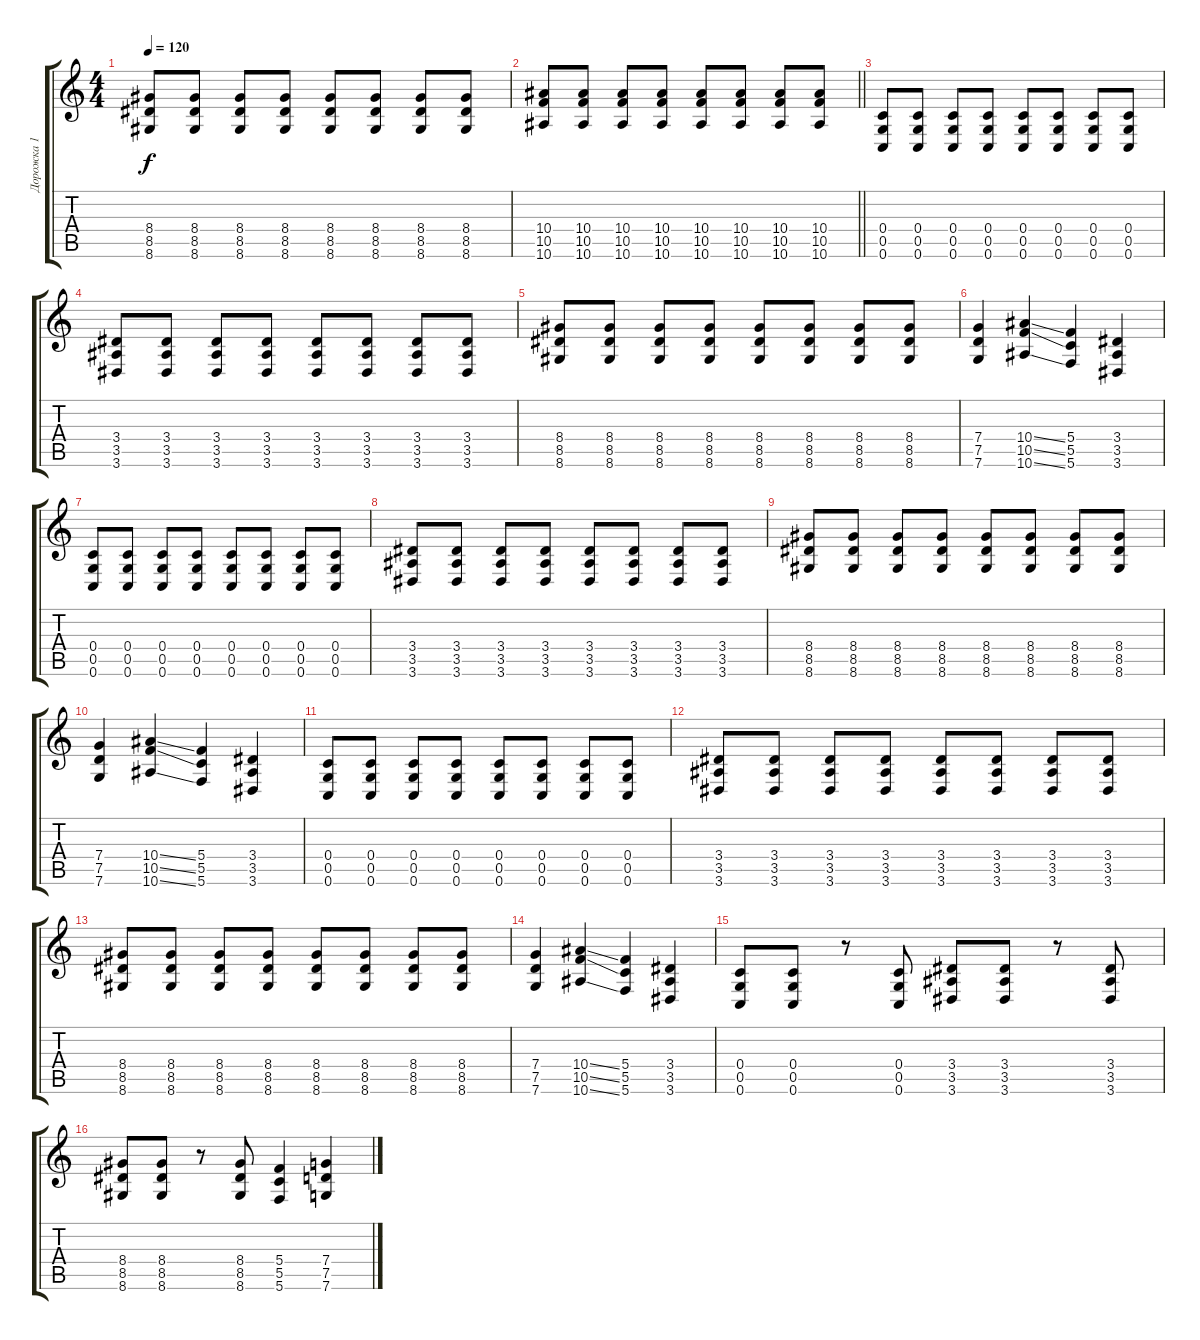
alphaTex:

\track ("Дорожка 1" "Дорожка 1") {instrument distortionguitar}
\staff {score tabs}
\tuning (D4 A3 F3 C3 G2 C2) {hide}
\ts (4 4)
\tempo 120
\clef g2
\ks c
(8.4 8.5 8.6).8{dy f} (8.4 8.5 8.6).8 (8.4 8.5 8.6).8 (8.4 8.5 8.6).8 (8.4 8.5 8.6).8 (8.4 8.5 8.6).8 (8.4 8.5 8.6).8 (8.4 8.5 8.6).8 |
\barLineRight lightlight
(10.4 10.5 10.6).8 (10.4 10.5 10.6).8 (10.4 10.5 10.6).8 (10.4 10.5 10.6).8 (10.4 10.5 10.6).8 (10.4 10.5 10.6).8 (10.4 10.5 10.6).8 (10.4 10.5 10.6).8 |
(0.4 0.5 0.6).8 (0.4 0.5 0.6).8 (0.4 0.5 0.6).8 (0.4 0.5 0.6).8 (0.4 0.5 0.6).8 (0.4 0.5 0.6).8 (0.4 0.5 0.6).8 (0.4 0.5 0.6).8 |
(3.4 3.5 3.6).8 (3.4 3.5 3.6).8 (3.4 3.5 3.6).8 (3.4 3.5 3.6).8 (3.4 3.5 3.6).8 (3.4 3.5 3.6).8 (3.4 3.5 3.6).8 (3.4 3.5 3.6).8 |
(8.4 8.5 8.6).8 (8.4 8.5 8.6).8 (8.4 8.5 8.6).8 (8.4 8.5 8.6).8 (8.4 8.5 8.6).8 (8.4 8.5 8.6).8 (8.4 8.5 8.6).8 (8.4 8.5 8.6).8 |
(7.4 7.5 7.6).4 (10.4{ss} 10.5{ss} 10.6{ss}).4 (5.4 5.5 5.6).4 (3.4 3.5 3.6).4 |
(0.4 0.5 0.6).8 (0.4 0.5 0.6).8 (0.4 0.5 0.6).8 (0.4 0.5 0.6).8 (0.4 0.5 0.6).8 (0.4 0.5 0.6).8 (0.4 0.5 0.6).8 (0.4 0.5 0.6).8 |
(3.4 3.5 3.6).8 (3.4 3.5 3.6).8 (3.4 3.5 3.6).8 (3.4 3.5 3.6).8 (3.4 3.5 3.6).8 (3.4 3.5 3.6).8 (3.4 3.5 3.6).8 (3.4 3.5 3.6).8 |
(8.4 8.5 8.6).8 (8.4 8.5 8.6).8 (8.4 8.5 8.6).8 (8.4 8.5 8.6).8 (8.4 8.5 8.6).8 (8.4 8.5 8.6).8 (8.4 8.5 8.6).8 (8.4 8.5 8.6).8 |
(7.4 7.5 7.6).4 (10.4{ss} 10.5{ss} 10.6{ss}).4 (5.4 5.5 5.6).4 (3.4 3.5 3.6).4 |
(0.4 0.5 0.6).8 (0.4 0.5 0.6).8 (0.4 0.5 0.6).8 (0.4 0.5 0.6).8 (0.4 0.5 0.6).8 (0.4 0.5 0.6).8 (0.4 0.5 0.6).8 (0.4 0.5 0.6).8 |
(3.4 3.5 3.6).8 (3.4 3.5 3.6).8 (3.4 3.5 3.6).8 (3.4 3.5 3.6).8 (3.4 3.5 3.6).8 (3.4 3.5 3.6).8 (3.4 3.5 3.6).8 (3.4 3.5 3.6).8 |
(8.4 8.5 8.6).8 (8.4 8.5 8.6).8 (8.4 8.5 8.6).8 (8.4 8.5 8.6).8 (8.4 8.5 8.6).8 (8.4 8.5 8.6).8 (8.4 8.5 8.6).8 (8.4 8.5 8.6).8 |
(7.4 7.5 7.6).4 (10.4{ss} 10.5{ss} 10.6{ss}).4 (5.4 5.5 5.6).4 (3.4 3.5 3.6).4 |
(0.4 0.5 0.6).8 (0.4 0.5 0.6).8 r.8 (0.4 0.5 0.6).8 (3.4 3.5 3.6).8 (3.4 3.5 3.6).8 r.8 (3.4 3.5 3.6).8 |
(8.4 8.5 8.6).8 (8.4 8.5 8.6).8 r.8 (8.4 8.5 8.6).8 (5.4 5.5 5.6).4 (7.4 7.5 7.6).4
